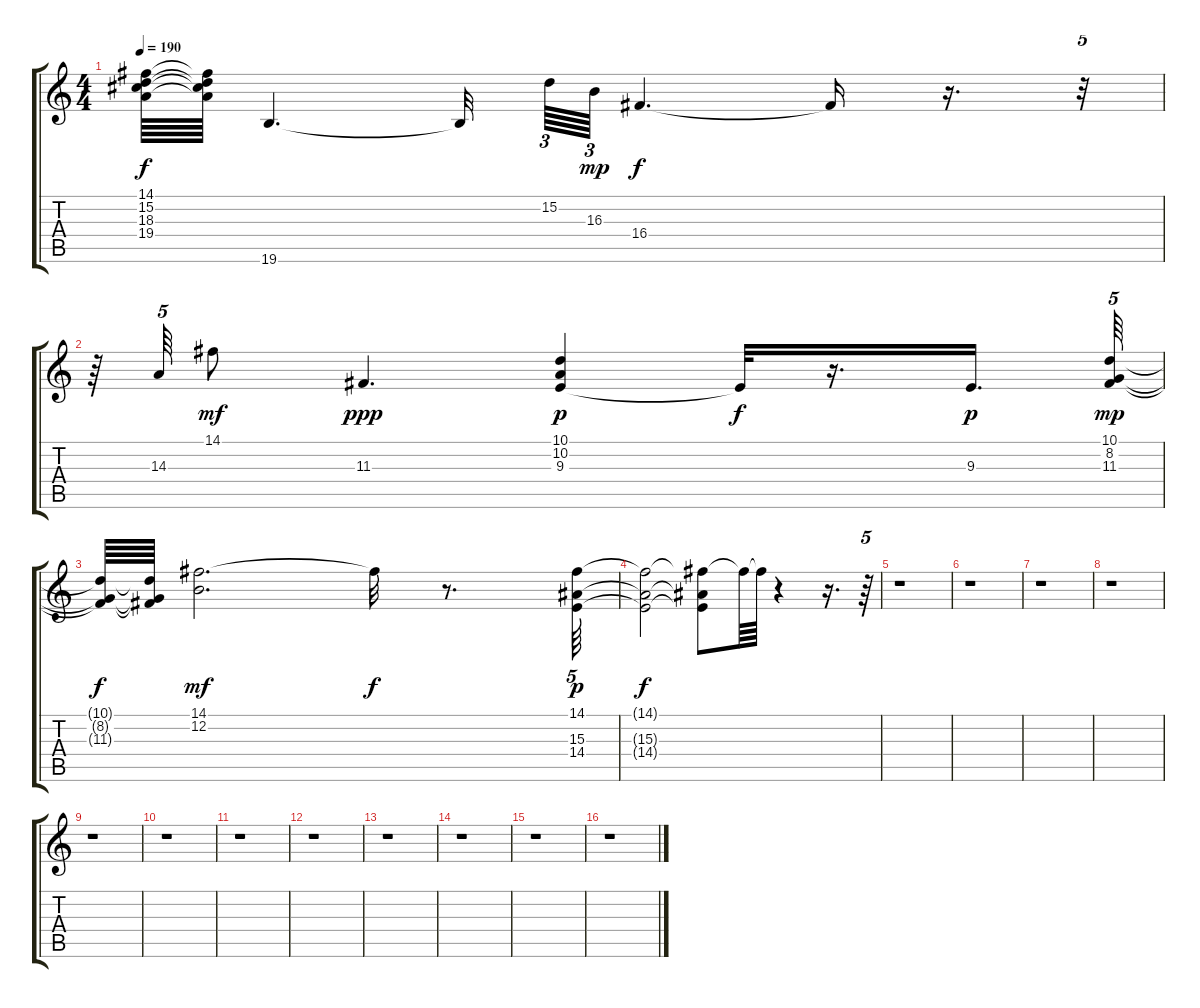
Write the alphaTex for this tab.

\track "" {instrument acousticgrandpiano}
\staff {score tabs}
\tuning (E4 B3 G3 D3 A2 E2) {hide}
\ts (4 4)
\tempo 190
\clef g2
\ks c
(14.1{t} 15.2{t} 18.3{t} 19.4{t}).64{dy f} (14.1{t} 15.2{t} 18.3{t} 19.4{t}).64 19.6.4{d} 19.6{t}.32 15.2.64{tu (3 2)} 16.3.64{tu (3 2) dy mp} 16.4.4{d dy f} 16.4{t}.16 r.16{d} r.32{tu (5 4)} |
r.64 14.3.64{tu (5 4)} 14.1.8{dy mf} 11.3.4{d dy ppp} (10.1 10.2 9.3).4{dy p} 9.3{t}.32{dy f} r.16{d} 9.3.16{d dy p} (10.1 8.2 11.3).64{tu (5 4) dy mp} |
(10.1{t} 8.2{t} 11.3{t}).64{dy f} (10.1{t} 8.2{t} 11.3{t}).64 (14.1 12.2).2{d dy mf} 14.1{t}.32{dy f} r.8{d} (14.1 15.3 14.4).64{tu (5 4) dy p} |
(14.1{t} 15.3{t} 14.4{t}).2{dy f} (14.1{t} 15.3{t} 14.4{t}).8 14.1{t}.64 14.1{t}.64 r.4 r.16{d} r.64{tu (5 4)} |
r.1 |
r.1 |
r.1 |
r.1 |
r.1 |
r.1 |
r.1 |
r.1 |
r.1 |
r.1 |
r.1 |
r.1
